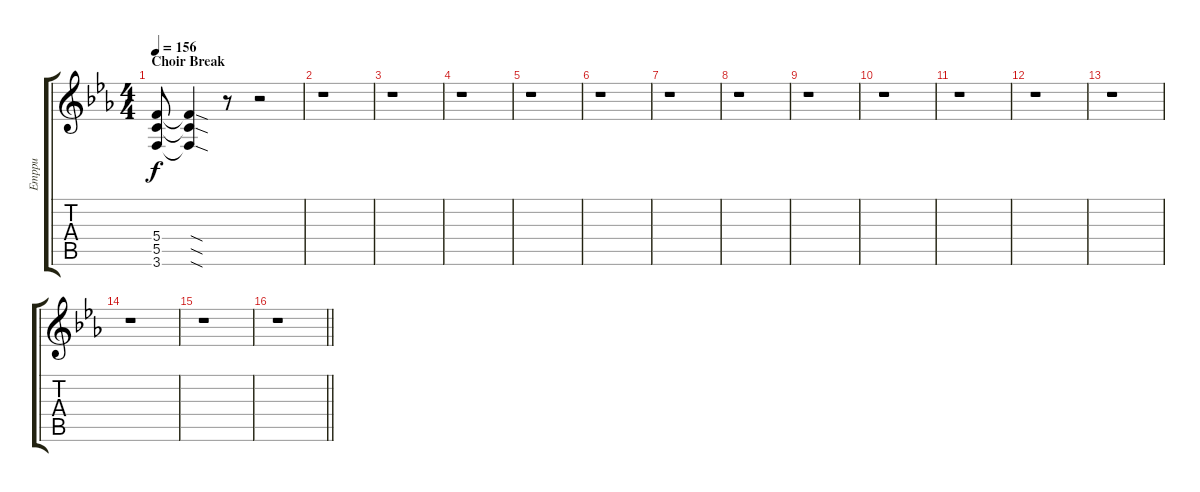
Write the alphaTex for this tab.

\track ("Emppu" "Emppu") {instrument distortionguitar}
\staff {score tabs}
\tuning (D4 A3 F3 C3 G2 D2) {hide}
\ts (4 4)
\section ("" "Choir Break")
\tempo 156
\clef g2
\ks cminor
(5.4 5.5 3.6).8{dy f} (5.4{sod t} 5.5{sod t} 3.6{sod t}).4 r.8 r.2 |
r.1 |
r.1 |
r.1 |
r.1 |
r.1 |
r.1 |
r.1 |
r.1 |
r.1 |
r.1 |
r.1 |
r.1 |
r.1 |
r.1 |
\barLineRight lightlight
r.1
